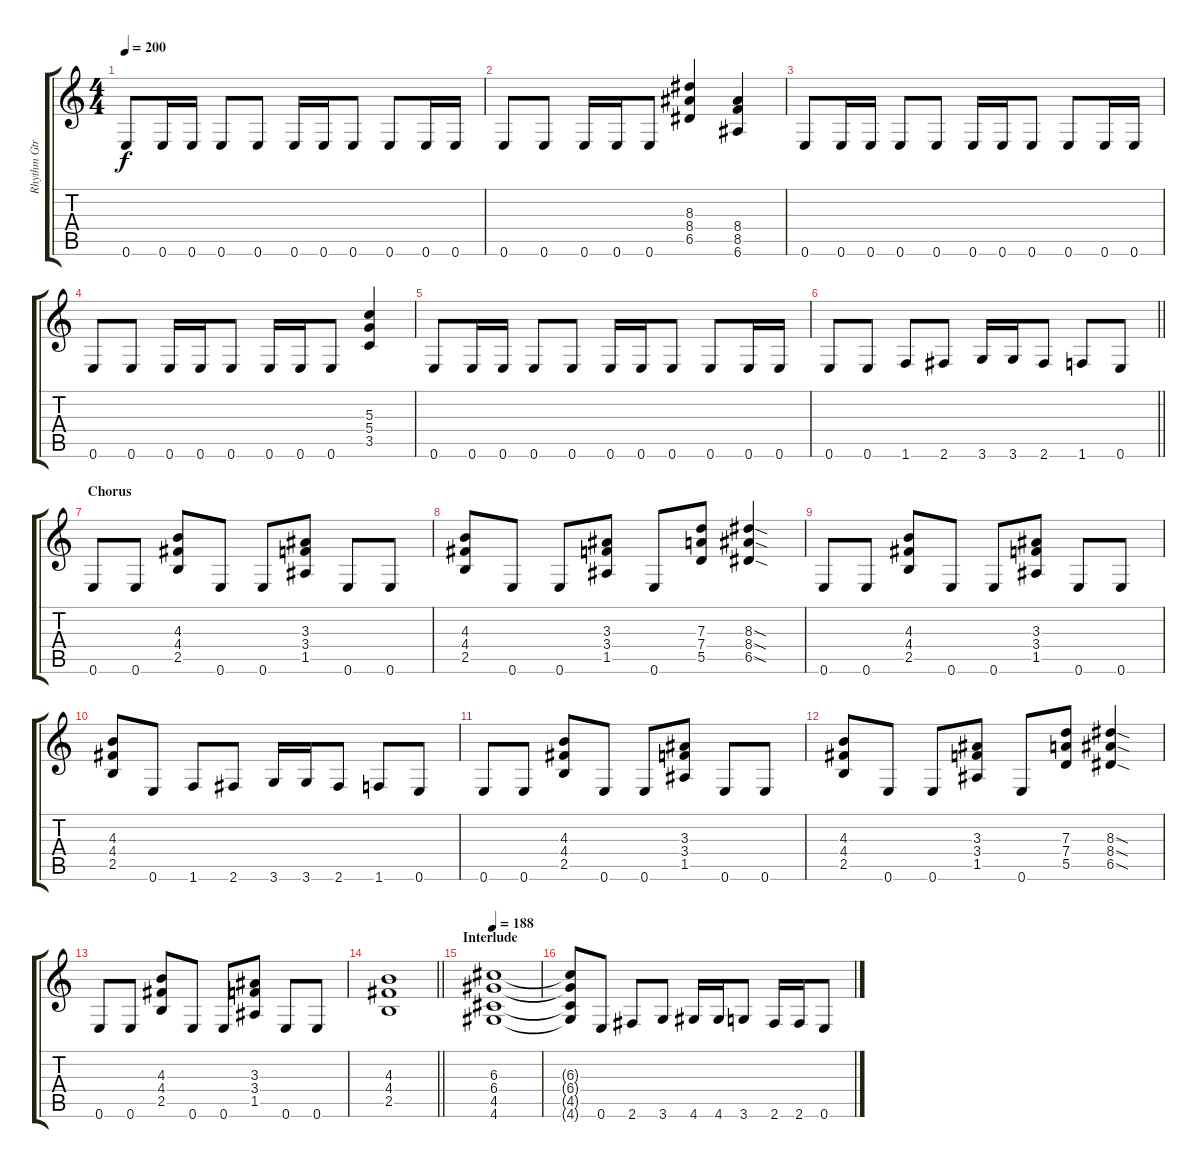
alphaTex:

\track ("Rhythm Gtr. II" "Rhythm Gtr") {instrument distortionguitar}
\staff {score tabs}
\tuning (E4 B3 G3 D3 A2 E2) {hide}
\ts (4 4)
\tempo 200
\clef g2
\ks c
0.6.8{dy f} 0.6.16 0.6.16 0.6.8 0.6.8 0.6.16 0.6.16 0.6.8 0.6.8 0.6.16 0.6.16 |
0.6.8 0.6.8 0.6.16 0.6.16 0.6.8 (8.3 8.4 6.5).4 (8.4 8.5 6.6).4 |
0.6.8 0.6.16 0.6.16 0.6.8 0.6.8 0.6.16 0.6.16 0.6.8 0.6.8 0.6.16 0.6.16 |
0.6.8 0.6.8 0.6.16 0.6.16 0.6.8 0.6.16 0.6.16 0.6.8 (5.3 5.4 3.5).4 |
0.6.8 0.6.16 0.6.16 0.6.8 0.6.8 0.6.16 0.6.16 0.6.8 0.6.8 0.6.16 0.6.16 |
\barLineRight lightlight
0.6.8 0.6.8 1.6.8 2.6.8 3.6.16 3.6.16 2.6.8 1.6.8 0.6.8 |
\section ("" "Chorus")
0.6.8 0.6.8 (4.3 4.4 2.5).8 0.6.8 0.6.8 (3.3 3.4 1.5).8 0.6.8 0.6.8 |
(4.3 4.4 2.5).8 0.6.8 0.6.8 (3.3 3.4 1.5).8 0.6.8 (7.3 7.4 5.5).8 (8.3{sod} 8.4{sod} 6.5{sod}).4 |
0.6.8 0.6.8 (4.3 4.4 2.5).8 0.6.8 0.6.8 (3.3 3.4 1.5).8 0.6.8 0.6.8 |
(4.3 4.4 2.5).8 0.6.8 1.6.8 2.6.8 3.6.16 3.6.16 2.6.8 1.6.8 0.6.8 |
0.6.8 0.6.8 (4.3 4.4 2.5).8 0.6.8 0.6.8 (3.3 3.4 1.5).8 0.6.8 0.6.8 |
(4.3 4.4 2.5).8 0.6.8 0.6.8 (3.3 3.4 1.5).8 0.6.8 (7.3 7.4 5.5).8 (8.3{sod} 8.4{sod} 6.5{sod}).4 |
0.6.8 0.6.8 (4.3 4.4 2.5).8 0.6.8 0.6.8 (3.3 3.4 1.5).8 0.6.8 0.6.8 |
\barLineRight lightlight
(4.3 4.4 2.5).1 |
\section ("" "Interlude")
\tempo 188
(6.3 6.4 4.5 4.6).1 |
(6.3{t} 6.4{t} 4.5{t} 4.6{t}).8 0.6.8 2.6.8 3.6.8 4.6.16 4.6.16 3.6.8 2.6.16 2.6.16 0.6.8
